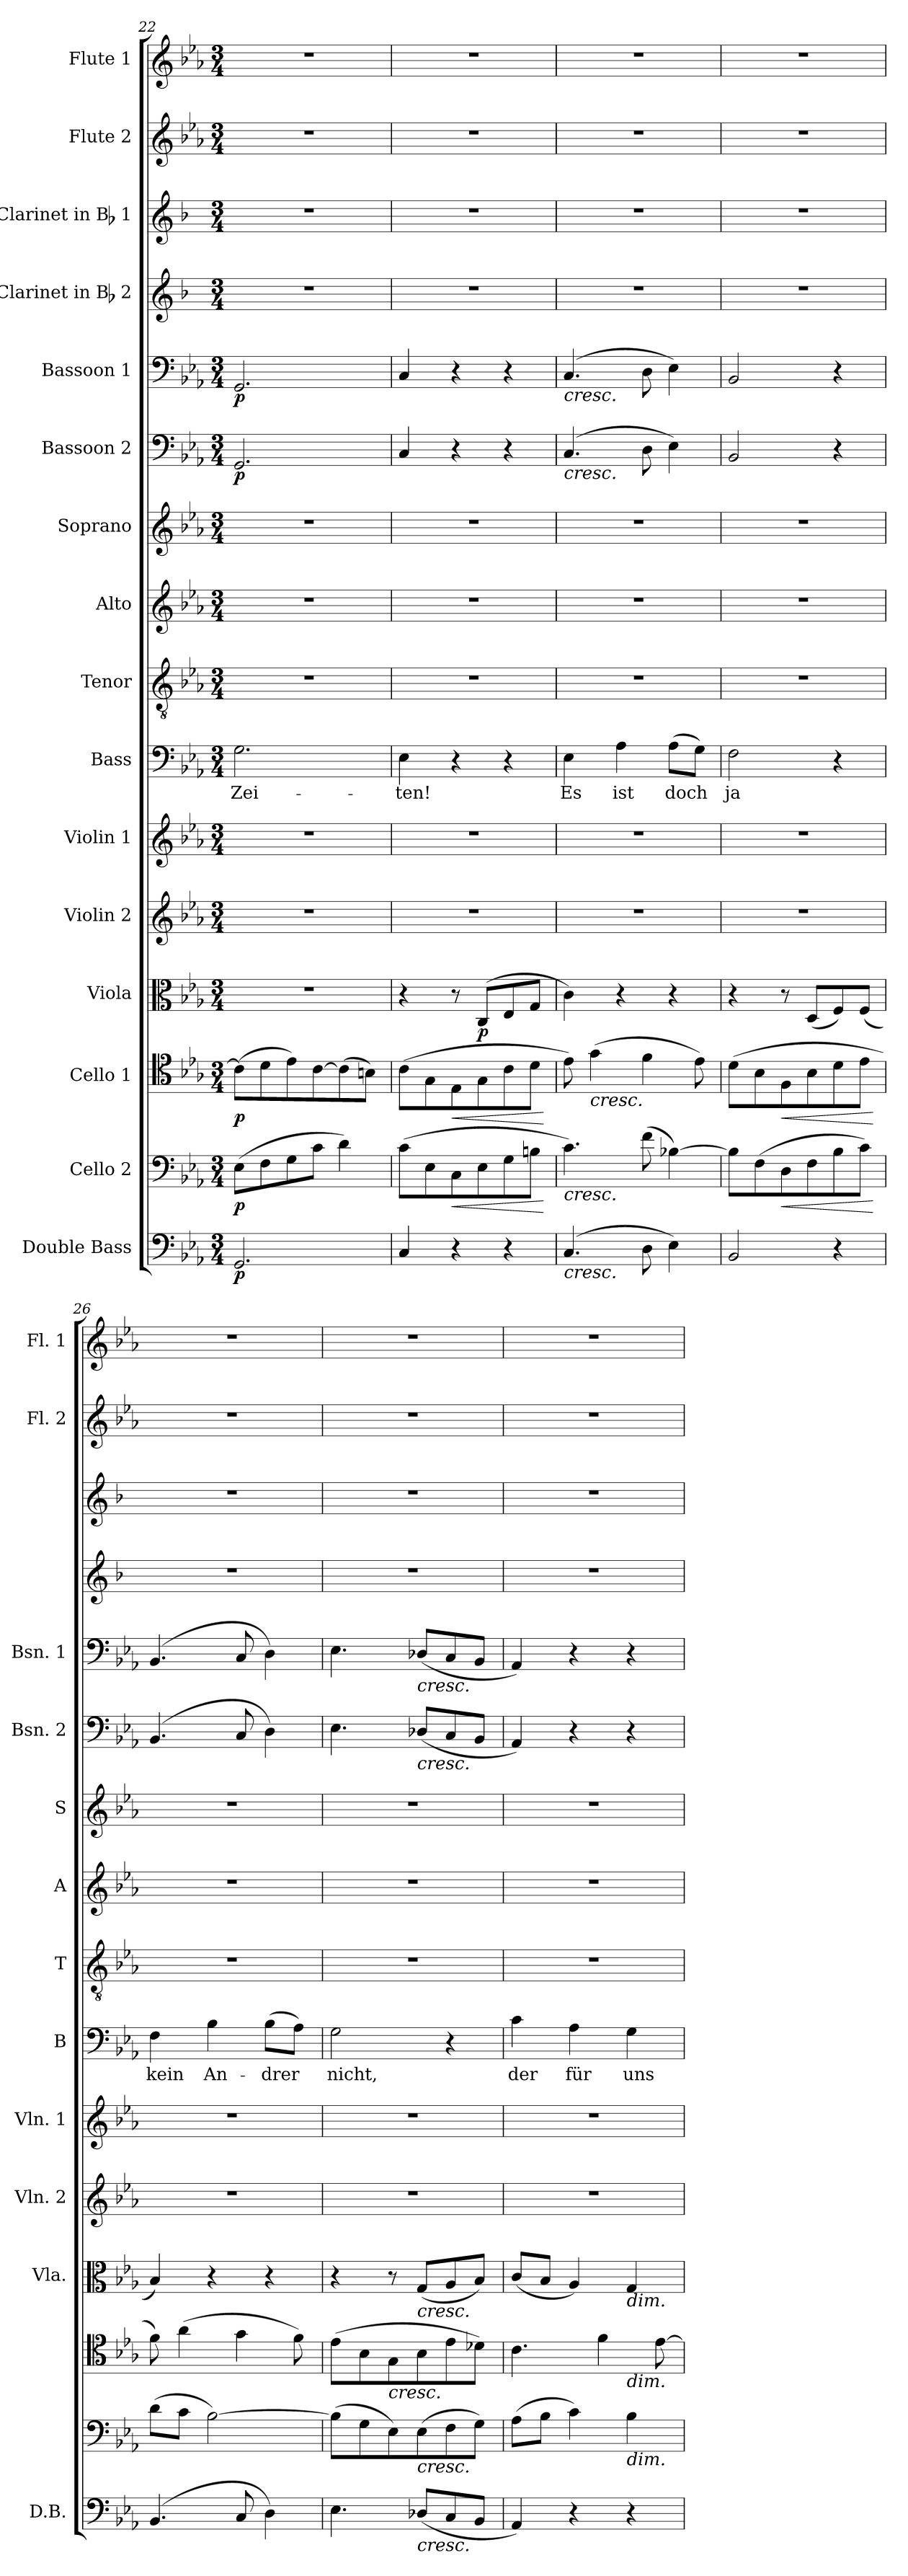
**kern	**dynam	**kern	**dynam	**kern	**dynam	**kern	**dynam	**kern	**kern	**kern	**text	**kern	**kern	**kern	**kern	**dynam	**kern	**dynam	**kern	**kern	**kern	**kern
*part16	*part16	*part15	*part15	*part14	*part14	*part13	*part13	*part12	*part11	*part10	*part10	*part9	*part8	*part7	*part6	*part6	*part5	*part5	*part4	*part3	*part2	*part1
*staff16	*staff16	*staff15	*staff15	*staff14	*staff14	*staff13	*staff13	*staff12	*staff11	*staff10	*staff10	*staff9	*staff8	*staff7	*staff6	*staff6	*staff5	*staff5	*staff4	*staff3	*staff2	*staff1
*I"Double Bass	*	*I"Cello 2	*	*I"Cello 1	*	*I"Viola	*	*I"Violin 2	*I"Violin 1	*I"Bass	*	*I"Tenor	*I"Alto	*I"Soprano	*I"Bassoon 2	*	*I"Bassoon 1	*	*I"Clarinet in Bb 2	*I"Clarinet in Bb 1	*I"Flute 2	*I"Flute 1
*I'D.B.	*	*	*	*	*	*I'Vla.	*	*I'Vln. 2	*I'Vln. 1	*I'B	*	*I'T	*I'A	*I'S	*I'Bsn. 2	*	*I'Bsn. 1	*	*	*	*I'Fl. 2	*I'Fl. 1
*clefF4	*	*clefF4	*	*clefC4	*	*clefC3	*	*clefG2	*clefG2	*clefF4	*	*clefGv2	*clefG2	*clefG2	*clefF4	*	*clefF4	*	*clefG2	*clefG2	*clefG2	*clefG2
*ITrd7c12	*	*	*	*	*	*	*	*	*	*	*	*	*	*	*	*	*	*	*ITrd1c2	*ITrd1c2	*	*
*k[b-e-a-]	*	*k[b-e-a-]	*	*k[b-e-a-]	*	*k[b-e-a-]	*	*k[b-e-a-]	*k[b-e-a-]	*k[b-e-a-]	*	*k[b-e-a-]	*k[b-e-a-]	*k[b-e-a-]	*k[b-e-a-]	*	*k[b-e-a-]	*	*k[b-e-a-]	*k[b-e-a-]	*k[b-e-a-]	*k[b-e-a-]
*E-:	*	*E-:	*	*E-:	*	*E-:	*	*E-:	*E-:	*E-:	*	*E-:	*E-:	*E-:	*E-:	*	*E-:	*	*E-:	*E-:	*E-:	*E-:
*M3/4	*	*M3/4	*	*M3/4	*	*M3/4	*	*M3/4	*M3/4	*M3/4	*	*M3/4	*M3/4	*M3/4	*M3/4	*	*M3/4	*	*M3/4	*M3/4	*M3/4	*M3/4
=22	=22	=22	=22	=22	=22	=22	=22	=22	=22	=22	=22	=22	=22	=22	=22	=22	=22	=22	=22	=22	=22	=22
!	!LO:DY:b	!	!LO:DY:b	!	!LO:DY:b	!	!	!	!	!	!	!	!	!	!	!LO:DY:b	!	!LO:DY:b	!	!	!	!
2.GGG/	p	(8E-\L	p	(8c\L]	p	2.r	.	2.r	2.r	2.G\	Zei-	2.r	2.r	2.r	2.GG/	p	2.GG/	p	2.r	2.r	2.r	2.r
.	.	8F\	.	8d\	.	.	.	.	.	.	.	.	.	.	.	.	.	.	.	.	.	.
.	.	8G\	.	8e-\)	.	.	.	.	.	.	.	.	.	.	.	.	.	.	.	.	.	.
.	.	8c\J	.	[8c\	.	.	.	.	.	.	.	.	.	.	.	.	.	.	.	.	.	.
.	.	4d\)	.	(8c\]	.	.	.	.	.	.	.	.	.	.	.	.	.	.	.	.	.	.
.	.	.	.	8Bn\J)	.	.	.	.	.	.	.	.	.	.	.	.	.	.	.	.	.	.
=23	=23	=23	=23	=23	=23	=23	=23	=23	=23	=23	=23	=23	=23	=23	=23	=23	=23	=23	=23	=23	=23	=23
4CC/	.	(8c\L	.	(8c\L	.	4r	.	2.r	2.r	4E-\	-ten!	2.r	2.r	2.r	4C/	.	4C/	.	2.r	2.r	2.r	2.r
.	.	8E-\	.	8G\	.	.	.	.	.	.	.	.	.	.	.	.	.	.	.	.	.	.
!	!	!	!LO:HP:b	!	!LO:HP:b	!	!	!	!	!	!	!	!	!	!	!	!	!	!	!	!	!
4r	.	8C\	<	8E-\	<	8r	.	.	.	4r	.	.	.	.	4r	.	4r	.	.	.	.	.
!	!	!	!	!	!	!	!LO:DY:b	!	!	!	!	!	!	!	!	!	!	!	!	!	!	!
.	.	8E-\	.	8G\	.	(8C/L	p	.	.	.	.	.	.	.	.	.	.	.	.	.	.	.
4r	.	8G\	.	8c\	.	8E-/	.	.	.	4r	.	.	.	.	4r	.	4r	.	.	.	.	.
.	.	8Bn\J	.	8d\J	.	8G/J	.	.	.	.	.	.	.	.	.	.	.	.	.	.	.	.
.	.	.	[	.	[	.	.	.	.	.	.	.	.	.	.	.	.	.	.	.	.	.
=24	=24	=24	=24	=24	=24	=24	=24	=24	=24	=24	=24	=24	=24	=24	=24	=24	=24	=24	=24	=24	=24	=24
!	!	!	!	!	!	!	!	!	!	!	!	!	!	!	!	!	!LO:TX:b:i:t=cresc.	!	!	!	!	!
!	!	!	!	!	!	!	!	!	!	!	!	!	!	!	!LO:TX:b:i:t=cresc.	!	!	!	!	!	!	!
!	!	!LO:TX:b:i:t=cresc.	!	!	!	!	!	!	!	!	!	!	!	!	!	!	!	!	!	!	!	!
!LO:TX:b:i:t=cresc.	!	!	!	!	!	!	!	!	!	!	!	!	!	!	!	!	!	!	!	!	!	!
(4.CC/	.	4.c\)	.	8e-\)	.	4c\)	.	2.r	2.r	4E-\	Es	2.r	2.r	2.r	(4.C/	.	(4.C/	.	2.r	2.r	2.r	2.r
!	!	!	!	!LO:TX:b:i:t=cresc.	!	!	!	!	!	!	!	!	!	!	!	!	!	!	!	!	!	!
.	.	.	.	(4g\	.	.	.	.	.	.	.	.	.	.	.	.	.	.	.	.	.	.
.	.	.	.	.	.	4r	.	.	.	4A-\	ist	.	.	.	.	.	.	.	.	.	.	.
8DD\	.	(8f\	.	4f\	.	.	.	.	.	.	.	.	.	.	8D\	.	8D\	.	.	.	.	.
4EE-\)	.	[4B-X\)	.	.	.	4r	.	.	.	(8A-\L	doch	.	.	.	4E-\)	.	4E-\)	.	.	.	.	.
.	.	.	.	8e-\)	.	.	.	.	.	8G\J)	.	.	.	.	.	.	.	.	.	.	.	.
=25	=25	=25	=25	=25	=25	=25	=25	=25	=25	=25	=25	=25	=25	=25	=25	=25	=25	=25	=25	=25	=25	=25
2BBB-/	.	8B-\L]	.	(8d\L	.	4r	.	2.r	2.r	2F\	ja	2.r	2.r	2.r	2BB-/	.	2BB-/	.	2.r	2.r	2.r	2.r
.	.	(8F\	.	8B-\	.	.	.	.	.	.	.	.	.	.	.	.	.	.	.	.	.	.
!	!	!	!LO:HP:b	!	!LO:HP:b	!	!	!	!	!	!	!	!	!	!	!	!	!	!	!	!	!
.	.	8D\	<	8F\	<	8r	.	.	.	.	.	.	.	.	.	.	.	.	.	.	.	.
.	.	8F\	.	8B-\	.	(8D/L	.	.	.	.	.	.	.	.	.	.	.	.	.	.	.	.
4r	.	8B-\	.	8d\	.	8F/)	.	.	.	4r	.	.	.	.	4r	.	4r	.	.	.	.	.
.	.	8c\J)	.	8e-\J	.	(8F/J	.	.	.	.	.	.	.	.	.	.	.	.	.	.	.	.
.	.	.	[	.	[	.	.	.	.	.	.	.	.	.	.	.	.	.	.	.	.	.
=26	=26	=26	=26	=26	=26	=26	=26	=26	=26	=26	=26	=26	=26	=26	=26	=26	=26	=26	=26	=26	=26	=26
(4.BBB-/	.	(8d\L	.	8f\)	.	4B-/)	.	2.r	2.r	4F\	kein	2.r	2.r	2.r	(4.BB-/	.	(4.BB-/	.	2.r	2.r	2.r	2.r
.	.	8c\J	.	(4a-\	.	.	.	.	.	.	.	.	.	.	.	.	.	.	.	.	.	.
.	.	[2B-\)	.	.	.	4r	.	.	.	4B-\	An-	.	.	.	.	.	.	.	.	.	.	.
8CC/	.	.	.	4g\	.	.	.	.	.	.	.	.	.	.	8C/	.	8C/	.	.	.	.	.
4DD\)	.	.	.	.	.	4r	.	.	.	(8B-\L	-drer	.	.	.	4D\)	.	4D\)	.	.	.	.	.
.	.	.	.	8f\)	.	.	.	.	.	8A-\J)	.	.	.	.	.	.	.	.	.	.	.	.
=27	=27	=27	=27	=27	=27	=27	=27	=27	=27	=27	=27	=27	=27	=27	=27	=27	=27	=27	=27	=27	=27	=27
4.EE-\	.	(8B-\L]	.	(8e-\L	.	4r	.	2.r	2.r	2G\	nicht,	2.r	2.r	2.r	4.E-\	.	4.E-\	.	2.r	2.r	2.r	2.r
.	.	8G\	.	8B-\	.	.	.	.	.	.	.	.	.	.	.	.	.	.	.	.	.	.
!	!	!	!	!LO:TX:b:i:t=cresc.	!	!	!	!	!	!	!	!	!	!	!	!	!	!	!	!	!	!
.	.	8E-\)	.	8G\	.	8r	.	.	.	.	.	.	.	.	.	.	.	.	.	.	.	.
!	!	!	!	!	!	!	!	!	!	!	!	!	!	!	!	!	!LO:TX:b:i:t=cresc.	!	!	!	!	!
!	!	!	!	!	!	!	!	!	!	!	!	!	!	!	!LO:TX:b:i:t=cresc.	!	!	!	!	!	!	!
!	!	!	!	!	!	!LO:TX:b:i:t=cresc.	!	!	!	!	!	!	!	!	!	!	!	!	!	!	!	!
!	!	!LO:TX:b:i:t=cresc.	!	!	!	!	!	!	!	!	!	!	!	!	!	!	!	!	!	!	!	!
!LO:TX:b:i:t=cresc.	!	!	!	!	!	!	!	!	!	!	!	!	!	!	!	!	!	!	!	!	!	!
(8DD-X/L	.	(8E-\	.	8B-\	.	(8G/L	.	.	.	.	.	.	.	.	(8D-X/L	.	(8D-X/L	.	.	.	.	.
8CC/	.	8F\	.	8e-\	.	8A-/	.	.	.	4r	.	.	.	.	8C/	.	8C/	.	.	.	.	.
8BBB-/J	.	8G\J)	.	8d-X\J)	.	8B-/J)	.	.	.	.	.	.	.	.	8BB-/J	.	8BB-/J	.	.	.	.	.
!!LO:PB:g=z
=28	=28	=28	=28	=28	=28	=28	=28	=28	=28	=28	=28	=28	=28	=28	=28	=28	=28	=28	=28	=28	=28	=28
*	*	*	*	*^	*	*	*	*	*	*	*	*	*	*	*	*	*	*	*	*	*	*
4AAA-/)	.	(8A-\L	.	4.c\	2ryy	.	(8c/L	.	2.r	2.r	4c\	der	2.r	2.r	2.r	4AA-/)	.	4AA-/)	.	2.r	2.r	2.r	2.r
.	.	8B-\J	.	.	.	.	8B-/J	.	.	.	.	.	.	.	.	.	.	.	.	.	.	.	.
4r	.	4c\)	.	.	.	.	4A-/)	.	.	.	4A-\	für	.	.	.	4r	.	4r	.	.	.	.	.
.	.	.	.	4f\	.	.	.	.	.	.	.	.	.	.	.	.	.	.	.	.	.	.	.
!	!	!	!	!	!	!	!LO:TX:b:i:t=dim.	!	!	!	!	!	!	!	!	!	!	!	!	!	!	!	!
!	!	!	!	!	!LO:TX:b:i:t=dim.	!	!	!	!	!	!	!	!	!	!	!	!	!	!	!	!	!	!
!	!	!LO:TX:b:i:t=dim.	!	!	!	!	!	!	!	!	!	!	!	!	!	!	!	!	!	!	!	!	!
4r	.	4B-\	.	.	4ryy	.	4G/	.	.	.	4G\	uns	.	.	.	4r	.	4r	.	.	.	.	.
.	.	.	.	[8e-\	.	.	.	.	.	.	.	.	.	.	.	.	.	.	.	.	.	.	.
*	*	*	*	*v	*v	*	*	*	*	*	*	*	*	*	*	*	*	*	*	*	*	*	*
=	=	=	=	=	=	=	=	=	=	=	=	=	=	=	=	=	=	=	=	=	=	=
*-	*-	*-	*-	*-	*-	*-	*-	*-	*-	*-	*-	*-	*-	*-	*-	*-	*-	*-	*-	*-	*-	*-
